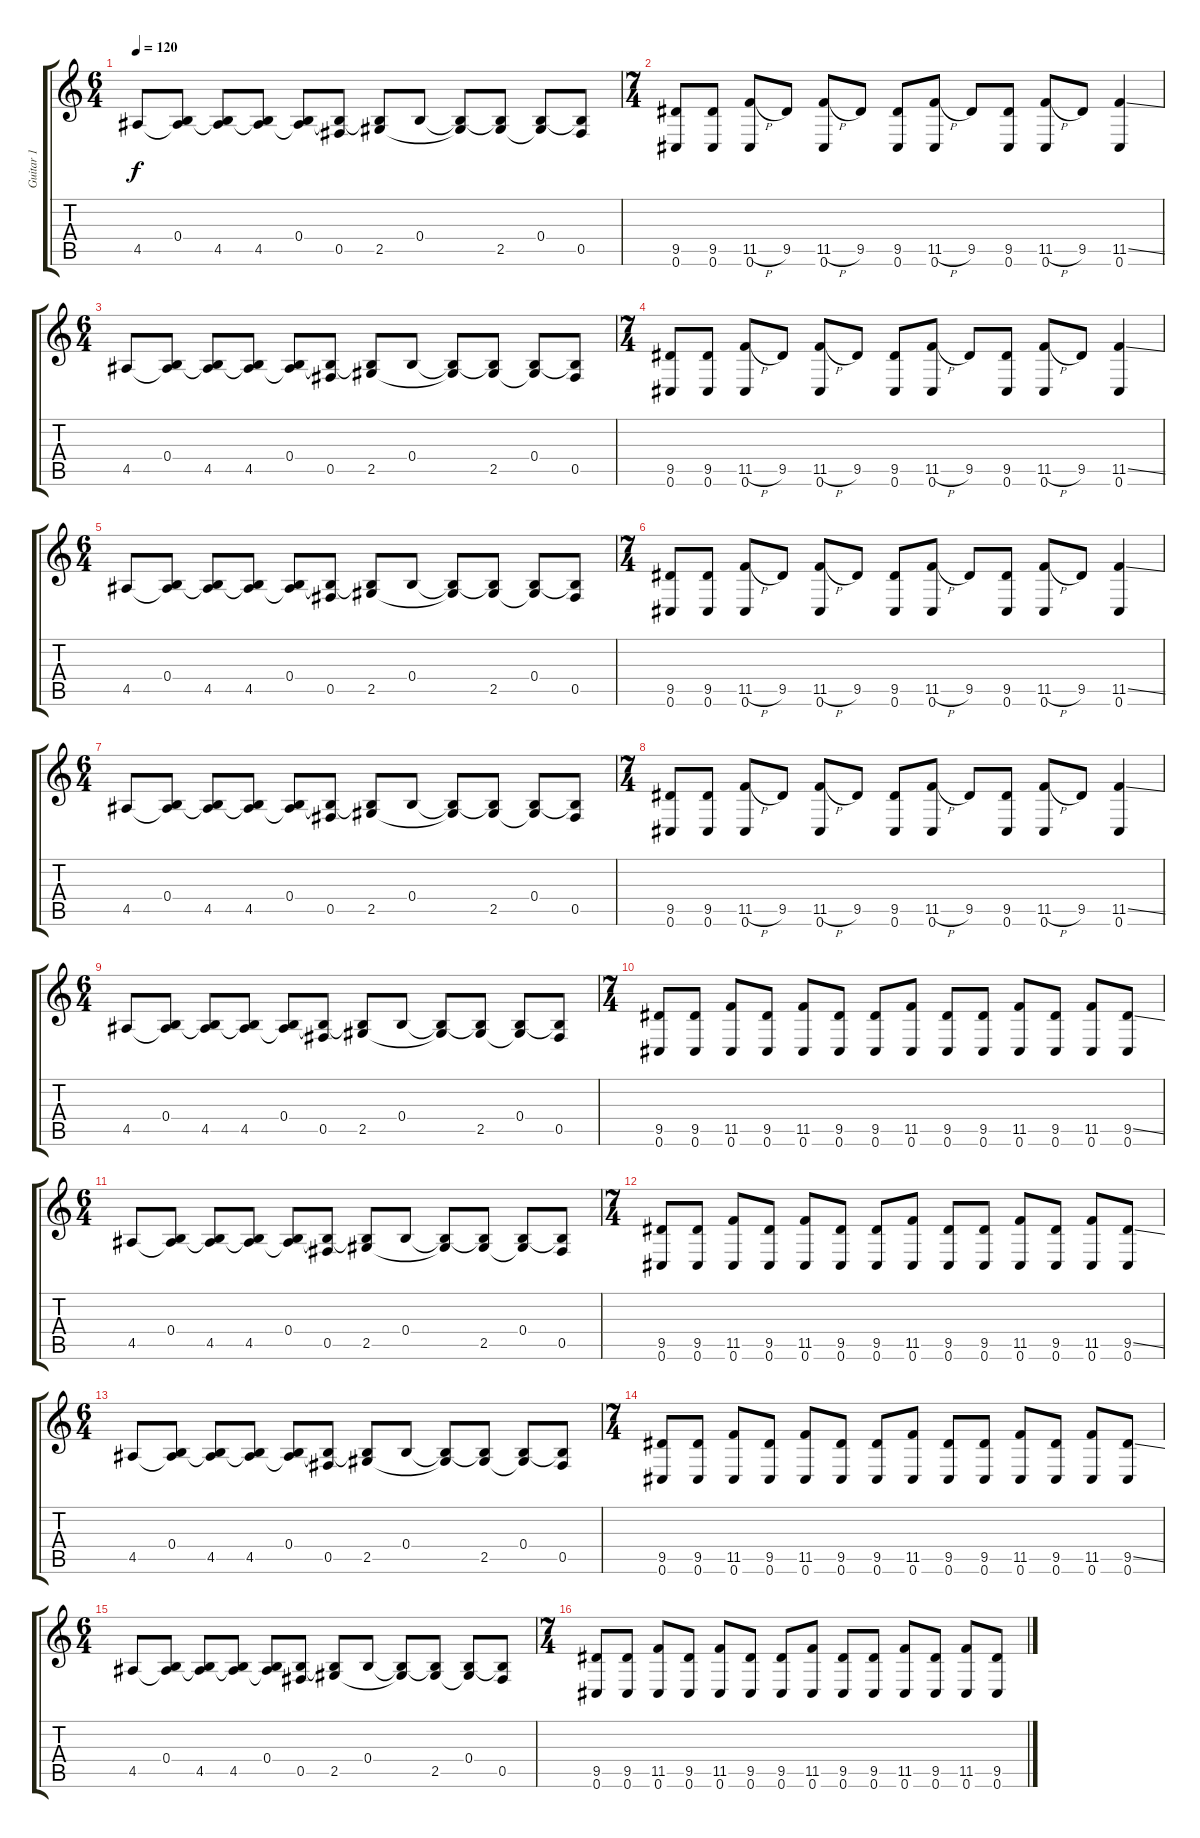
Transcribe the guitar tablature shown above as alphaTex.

\track ("Guitar 1" "Guitar 1") {instrument overdrivenguitar}
\staff {score tabs}
\tuning (Db4 Ab3 E3 B2 Gb2 Db2) {hide}
\ts (6 4)
\tempo 120
\clef g2
\ks c
4.5.8{dy f instrument overdrivenguitar} (0.4 4.5{t}).8 (0.4{t} 4.5).8 (0.4{t} 4.5).8 (0.4 4.5{t}).8 (0.4{t} 0.5).8 (0.4{t} 2.5).8 0.4.8 (0.4{t} 2.5{t}).8 (0.4{t} 2.5).8 (0.4 2.5{t}).8 (0.4{t} 0.5).8 |
\ts (7 4)
(9.5 0.6).8 (9.5 0.6).8 (11.5{h} 0.6).8 9.5.8 (11.5{h} 0.6).8 9.5.8 (9.5 0.6).8 (11.5{h} 0.6).8 9.5.8 (9.5 0.6).8 (11.5{h} 0.6).8 9.5.8 (11.5{ss} 0.6).4 |
\ts (6 4)
4.5.8 (0.4 4.5{t}).8 (0.4{t} 4.5).8 (0.4{t} 4.5).8 (0.4 4.5{t}).8 (0.4{t} 0.5).8 (0.4{t} 2.5).8 0.4.8 (0.4{t} 2.5{t}).8 (0.4{t} 2.5).8 (0.4 2.5{t}).8 (0.4{t} 0.5).8 |
\ts (7 4)
(9.5 0.6).8 (9.5 0.6).8 (11.5{h} 0.6).8 9.5.8 (11.5{h} 0.6).8 9.5.8 (9.5 0.6).8 (11.5{h} 0.6).8 9.5.8 (9.5 0.6).8 (11.5{h} 0.6).8 9.5.8 (11.5{ss} 0.6).4 |
\ts (6 4)
4.5.8 (0.4 4.5{t}).8 (0.4{t} 4.5).8 (0.4{t} 4.5).8 (0.4 4.5{t}).8 (0.4{t} 0.5).8 (0.4{t} 2.5).8 0.4.8 (0.4{t} 2.5{t}).8 (0.4{t} 2.5).8 (0.4 2.5{t}).8 (0.4{t} 0.5).8 |
\ts (7 4)
(9.5 0.6).8 (9.5 0.6).8 (11.5{h} 0.6).8 9.5.8 (11.5{h} 0.6).8 9.5.8 (9.5 0.6).8 (11.5{h} 0.6).8 9.5.8 (9.5 0.6).8 (11.5{h} 0.6).8 9.5.8 (11.5{ss} 0.6).4 |
\ts (6 4)
4.5.8 (0.4 4.5{t}).8 (0.4{t} 4.5).8 (0.4{t} 4.5).8 (0.4 4.5{t}).8 (0.4{t} 0.5).8 (0.4{t} 2.5).8 0.4.8 (0.4{t} 2.5{t}).8 (0.4{t} 2.5).8 (0.4 2.5{t}).8 (0.4{t} 0.5).8 |
\ts (7 4)
(9.5 0.6).8 (9.5 0.6).8 (11.5{h} 0.6).8 9.5.8 (11.5{h} 0.6).8 9.5.8 (9.5 0.6).8 (11.5{h} 0.6).8 9.5.8 (9.5 0.6).8 (11.5{h} 0.6).8 9.5.8 (11.5{ss} 0.6).4 |
\ts (6 4)
4.5.8 (0.4 4.5{t}).8 (0.4{t} 4.5).8 (0.4{t} 4.5).8 (0.4 4.5{t}).8 (0.4{t} 0.5).8 (0.4{t} 2.5).8 0.4.8 (0.4{t} 2.5{t}).8 (0.4{t} 2.5).8 (0.4 2.5{t}).8 (0.4{t} 0.5).8 |
\ts (7 4)
(9.5 0.6).8 (9.5 0.6).8 (11.5 0.6).8 (9.5 0.6).8 (11.5 0.6).8 (9.5 0.6).8 (9.5 0.6).8 (11.5 0.6).8 (9.5 0.6).8 (9.5 0.6).8 (11.5 0.6).8 (9.5 0.6).8 (11.5 0.6).8 (9.5{ss} 0.6).8 |
\ts (6 4)
4.5.8 (0.4 4.5{t}).8 (0.4{t} 4.5).8 (0.4{t} 4.5).8 (0.4 4.5{t}).8 (0.4{t} 0.5).8 (0.4{t} 2.5).8 0.4.8 (0.4{t} 2.5{t}).8 (0.4{t} 2.5).8 (0.4 2.5{t}).8 (0.4{t} 0.5).8 |
\ts (7 4)
(9.5 0.6).8 (9.5 0.6).8 (11.5 0.6).8 (9.5 0.6).8 (11.5 0.6).8 (9.5 0.6).8 (9.5 0.6).8 (11.5 0.6).8 (9.5 0.6).8 (9.5 0.6).8 (11.5 0.6).8 (9.5 0.6).8 (11.5 0.6).8 (9.5{ss} 0.6).8 |
\ts (6 4)
4.5.8 (0.4 4.5{t}).8 (0.4{t} 4.5).8 (0.4{t} 4.5).8 (0.4 4.5{t}).8 (0.4{t} 0.5).8 (0.4{t} 2.5).8 0.4.8 (0.4{t} 2.5{t}).8 (0.4{t} 2.5).8 (0.4 2.5{t}).8 (0.4{t} 0.5).8 |
\ts (7 4)
(9.5 0.6).8 (9.5 0.6).8 (11.5 0.6).8 (9.5 0.6).8 (11.5 0.6).8 (9.5 0.6).8 (9.5 0.6).8 (11.5 0.6).8 (9.5 0.6).8 (9.5 0.6).8 (11.5 0.6).8 (9.5 0.6).8 (11.5 0.6).8 (9.5{ss} 0.6).8 |
\ts (6 4)
4.5.8 (0.4 4.5{t}).8 (0.4{t} 4.5).8 (0.4{t} 4.5).8 (0.4 4.5{t}).8 (0.4{t} 0.5).8 (0.4{t} 2.5).8 0.4.8 (0.4{t} 2.5{t}).8 (0.4{t} 2.5).8 (0.4 2.5{t}).8 (0.4{t} 0.5).8 |
\ts (7 4)
(9.5 0.6).8 (9.5 0.6).8 (11.5 0.6).8 (9.5 0.6).8 (11.5 0.6).8 (9.5 0.6).8 (9.5 0.6).8 (11.5 0.6).8 (9.5 0.6).8 (9.5 0.6).8 (11.5 0.6).8 (9.5 0.6).8 (11.5 0.6).8 (9.5{ss} 0.6).8
